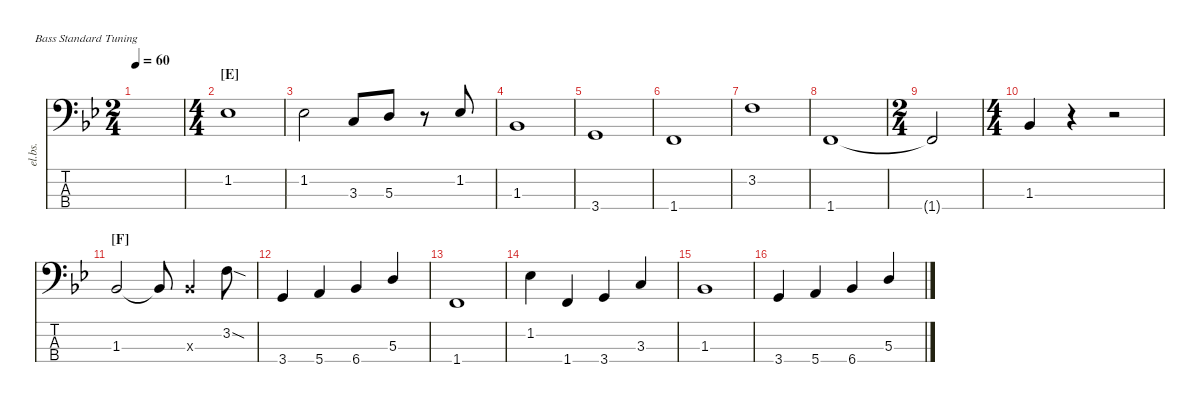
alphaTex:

\defaultSystemsLayout 4
\hideDynamics
\bracketExtendMode nobrackets
\otherSystemsTrackNameOrientation horizontal
\track ("Electric Bass" "el.bs.") {instrument electricbassfinger}
\staff {score tabs}
\tuning (G2 D2 A1 E1)
\ts (2 4)
\beaming (8 2 2)
\tempo 60
\clef f4
\ks bb
|
\ts (4 4)
\beaming (8 2 2 2 2)
\section ("E" "")
1.2{acc b}.1{beam Down} |
1.2{acc b}.2{beam Down} 3.3{acc forcenatural}.8{beam Up} 5.3{acc forcenatural}.8{beam Up} r.8{beam Up} 1.2{acc b}.8{beam Down} |
1.3{acc b}.1{beam Up} |
3.4{acc forcenatural}.1{beam Up} |
1.4{acc forcenatural}.1{beam Up} |
3.2{acc forcenatural}.1{beam Down} |
1.4{acc forcenatural}.1{beam Up} |
\ts (2 4)
\beaming (8 2 2)
1.4{t acc forcenatural}.2{beam Up} |
\ts (4 4)
\beaming (8 2 2 2 2)
1.3{acc b}.4{beam Up} r.4{beam Up} r.2{beam Up} |
\section ("F" "")
1.3{acc b}.2{beam Up} 1.3{t acc b}.8{beam Up} 1.3{x acc b}.4{beam Up} 3.2{sod acc forcenatural}.8{beam Down} |
3.4{acc forcenatural}.4{beam Up} 5.4{acc forcenatural}.4{beam Up} 6.4{acc b}.4{beam Up} 5.3{acc forcenatural}.4{beam Up} |
1.4{acc forcenatural}.1{beam Up} |
1.2{acc b}.4{beam Down} 1.4{acc forcenatural}.4{beam Up} 3.4{acc forcenatural}.4{beam Up} 3.3{acc forcenatural}.4{beam Up} |
1.3{acc b}.1{beam Up} |
3.4{acc forcenatural}.4{beam Up} 5.4{acc forcenatural}.4{beam Up} 6.4{acc b}.4{beam Up} 5.3{acc forcenatural}.4{beam Up}
